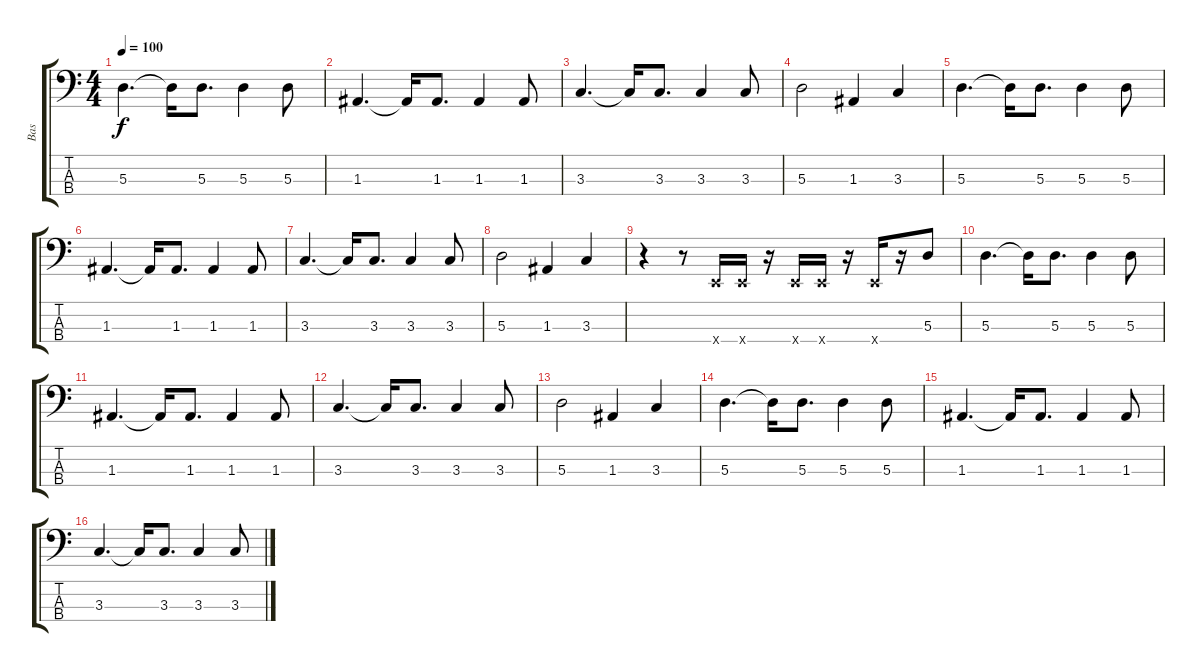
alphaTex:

\track ("Bas" "Bas") {instrument electricbassfinger}
\staff {score tabs}
\tuning (G2 D2 A1 E1) {hide}
\ts (4 4)
\tempo 100
\clef f4
\ks c
5.3.4{d dy f} 5.3{t}.16 5.3.8{d} 5.3.4 5.3.8 |
1.3.4{d} 1.3{t}.16 1.3.8{d} 1.3.4 1.3.8 |
3.3.4{d} 3.3{t}.16 3.3.8{d} 3.3.4 3.3.8 |
5.3.2 1.3.4 3.3.4 |
5.3.4{d} 5.3{t}.16 5.3.8{d} 5.3.4 5.3.8 |
1.3.4{d} 1.3{t}.16 1.3.8{d} 1.3.4 1.3.8 |
3.3.4{d} 3.3{t}.16 3.3.8{d} 3.3.4 3.3.8 |
5.3.2 1.3.4 3.3.4 |
r.4 r.8 0.4{x}.16 0.4{x}.16 r.16 0.4{x}.16 0.4{x}.16 r.16 0.4{x}.16 r.16 5.3.8 |
5.3.4{d} 5.3{t}.16 5.3.8{d} 5.3.4 5.3.8 |
1.3.4{d} 1.3{t}.16 1.3.8{d} 1.3.4 1.3.8 |
3.3.4{d} 3.3{t}.16 3.3.8{d} 3.3.4 3.3.8 |
5.3.2 1.3.4 3.3.4 |
5.3.4{d} 5.3{t}.16 5.3.8{d} 5.3.4 5.3.8 |
1.3.4{d} 1.3{t}.16 1.3.8{d} 1.3.4 1.3.8 |
3.3.4{d} 3.3{t}.16 3.3.8{d} 3.3.4 3.3.8
